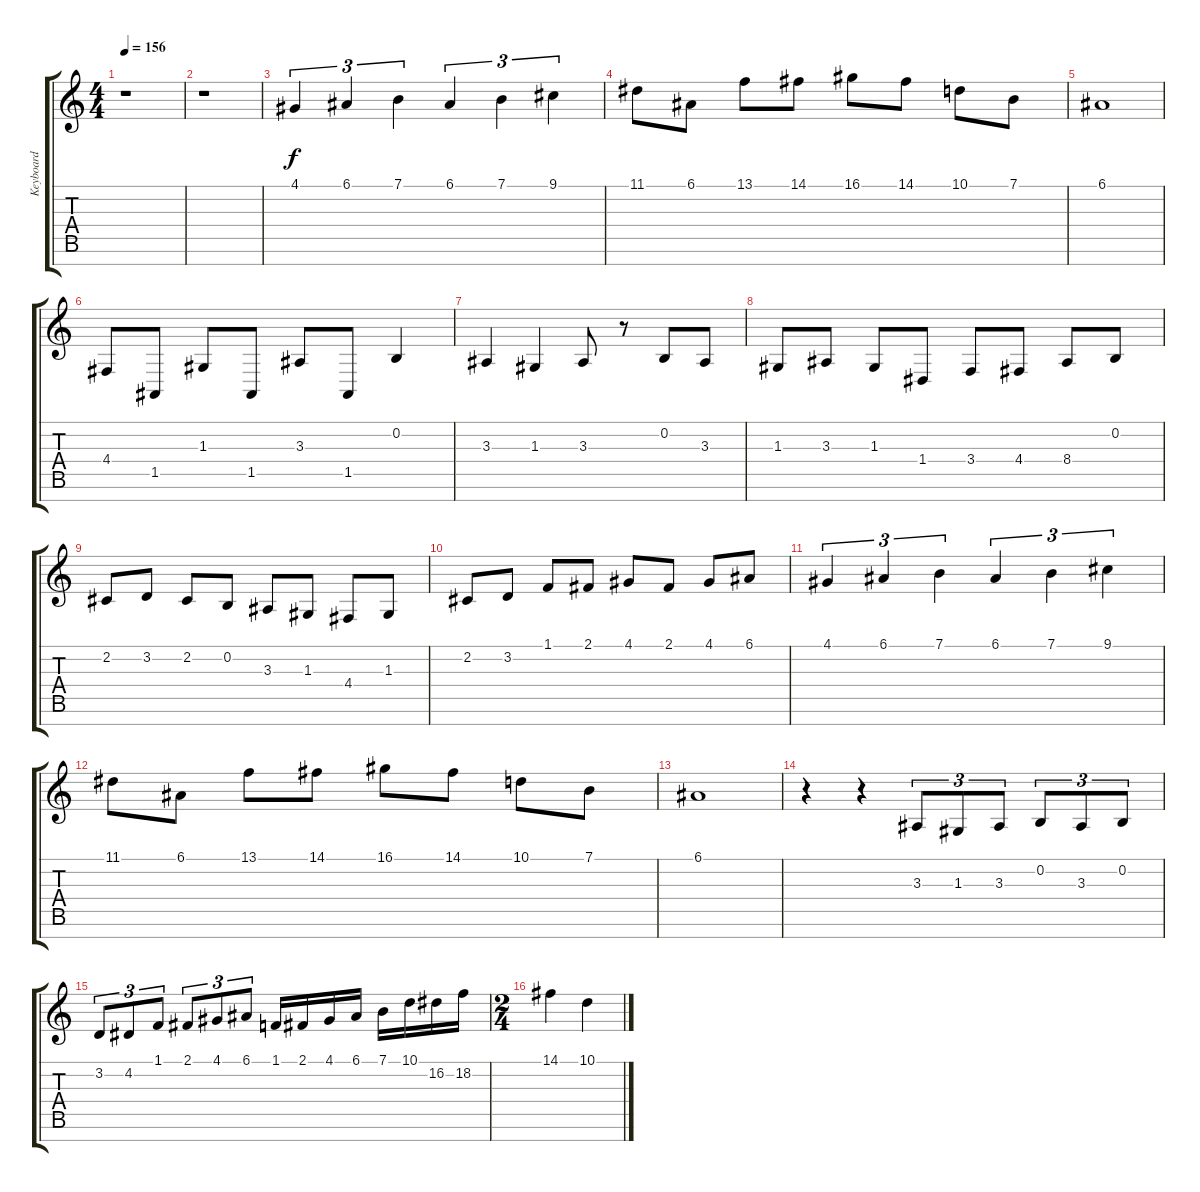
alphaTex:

\track ("Keyboard" "Keyboard") {instrument brightacousticpiano}
\staff {score tabs}
\tuning (E4 B3 G3 D3 A2 E2 B1) {hide}
\ts (4 4)
\tempo 156
\clef g2
\ks c
r.1{dy f} |
r.1 |
4.1.4{tu (3 2) volume 13} 6.1.4{tu (3 2)} 7.1.4{tu (3 2)} 6.1.4{tu (3 2)} 7.1.4{tu (3 2)} 9.1.4{tu (3 2)} |
11.1.8 6.1.8 13.1.8 14.1.8 16.1.8 14.1.8 10.1.8 7.1.8 |
6.1.1 |
4.4.8 1.5.8 1.3.8 1.5.8 3.3.8 1.5.8 0.2.4 |
3.3.4 1.3.4 3.3.8 r.8 0.2.8 3.3.8 |
1.3.8 3.3.8 1.3.8 1.4.8 3.4.8 4.4.8 8.4.8 0.2.8 |
2.2.8 3.2.8 2.2.8 0.2.8 3.3.8 1.3.8 4.4.8 1.3.8 |
2.2.8 3.2.8 1.1.8 2.1.8 4.1.8 2.1.8 4.1.8 6.1.8 |
4.1.4{tu (3 2)} 6.1.4{tu (3 2)} 7.1.4{tu (3 2)} 6.1.4{tu (3 2)} 7.1.4{tu (3 2)} 9.1.4{tu (3 2)} |
11.1.8 6.1.8 13.1.8 14.1.8 16.1.8 14.1.8 10.1.8 7.1.8 |
6.1.1 |
r.4 r.4 3.3.8{tu (3 2) volume 16} 1.3.8{tu (3 2)} 3.3.8{tu (3 2)} 0.2.8{tu (3 2)} 3.3.8{tu (3 2)} 0.2.8{tu (3 2)} |
3.2.8{tu (3 2)} 4.2.8{tu (3 2)} 1.1.8{tu (3 2)} 2.1.8{tu (3 2)} 4.1.8{tu (3 2)} 6.1.8{tu (3 2)} 1.1.16 2.1.16 4.1.16 6.1.16 7.1.16 10.1.16 16.2.16 18.2.16 |
\ts (2 4)
14.1.4 10.1.4
